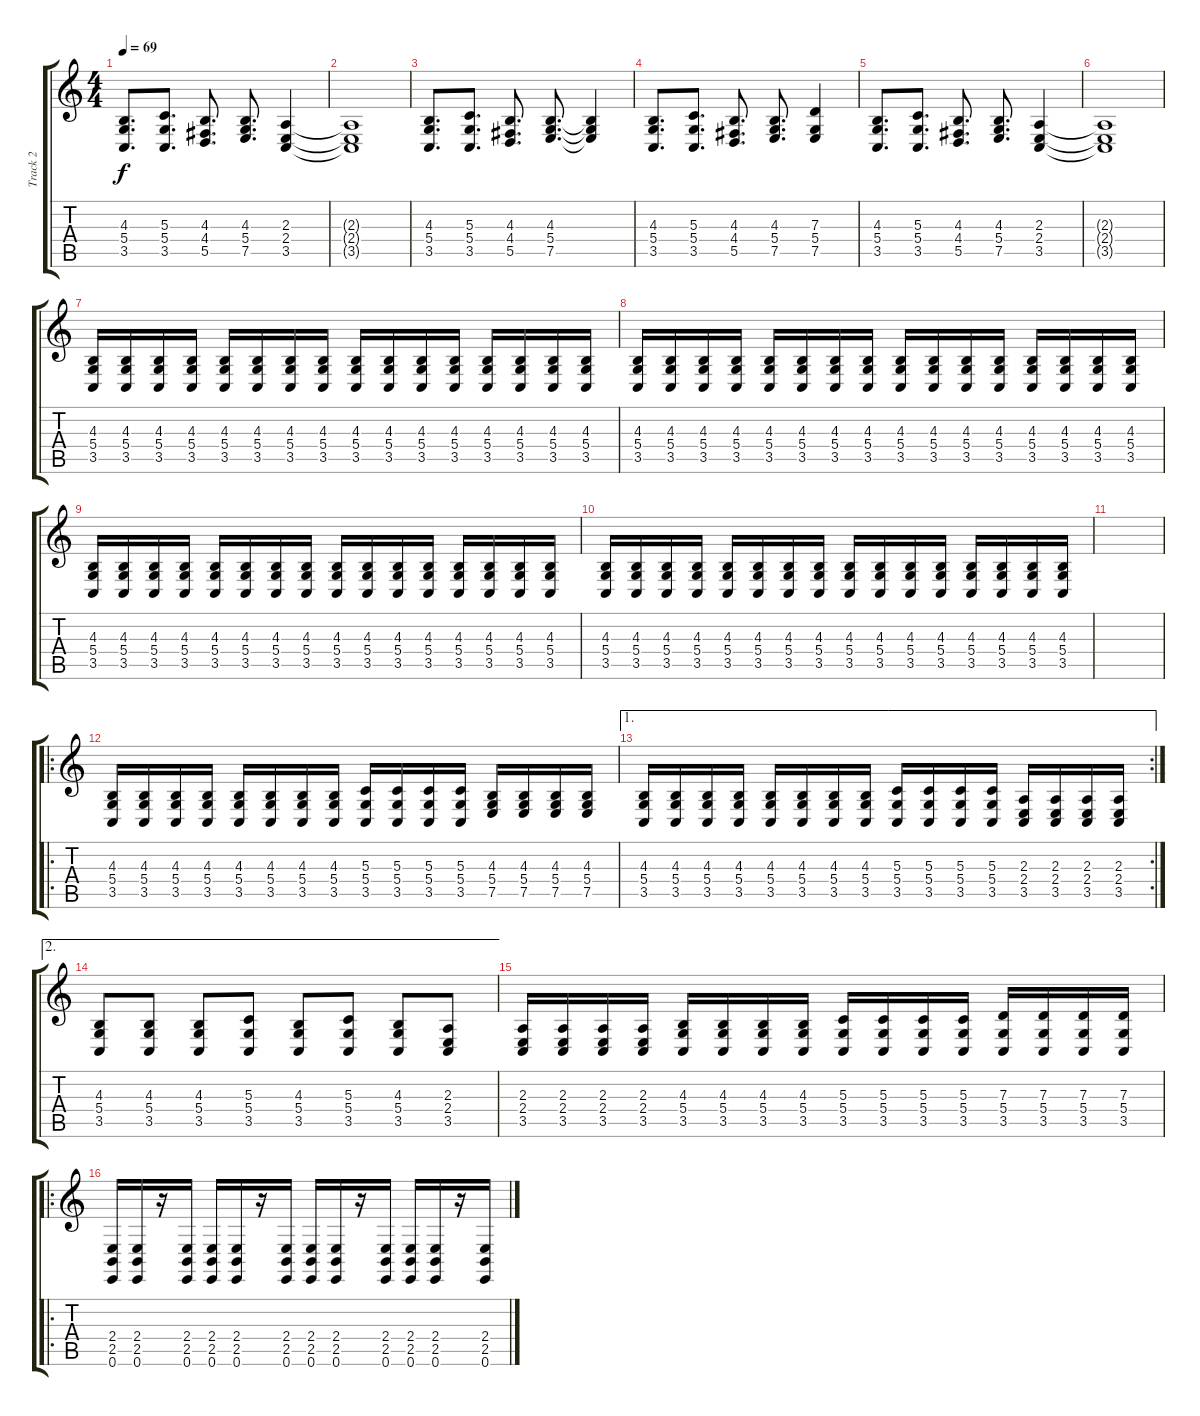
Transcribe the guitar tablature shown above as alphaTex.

\track ("Track 2" "Track 2") {instrument acousticgrandpiano}
\staff {score tabs}
\tuning (E4 B3 G3 D3 A2 E2) {hide}
\ts (4 4)
\tempo 69
\clef g2
\ks c
(4.3 5.4 3.5).8{d dy f} (5.3 5.4 3.5).8{d} (4.3 4.4 5.5).8{d} (4.3 5.4 7.5).8{d} (2.3 2.4 3.5).4 |
(2.3{t} 2.4{t} 3.5{t}).1 |
(4.3 5.4 3.5).8{d instrument distortionguitar} (5.3 5.4 3.5).8{d} (4.3 4.4 5.5).8{d} (4.3 5.4 7.5).8{d} (4.3{t} 5.4{t} 7.5{t}).4 |
(4.3 5.4 3.5).8{d} (5.3 5.4 3.5).8{d} (4.3 4.4 5.5).8{d} (4.3 5.4 7.5).8{d} (7.3 5.4 7.5).4 |
(4.3 5.4 3.5).8{d} (5.3 5.4 3.5).8{d} (4.3 4.4 5.5).8{d} (4.3 5.4 7.5).8{d} (2.3 2.4 3.5).4 |
(2.3{t} 2.4{t} 3.5{t}).1 |
(4.3 5.4 3.5).16{volume 0} (4.3 5.4 3.5).16{volume 13} (4.3 5.4 3.5).16 (4.3 5.4 3.5).16 (4.3 5.4 3.5).16 (4.3 5.4 3.5).16 (4.3 5.4 3.5).16 (4.3 5.4 3.5).16 (4.3 5.4 3.5).16 (4.3 5.4 3.5).16 (4.3 5.4 3.5).16 (4.3 5.4 3.5).16 (4.3 5.4 3.5).16 (4.3 5.4 3.5).16 (4.3 5.4 3.5).16 (4.3 5.4 3.5).16 |
(4.3 5.4 3.5).16 (4.3 5.4 3.5).16 (4.3 5.4 3.5).16 (4.3 5.4 3.5).16 (4.3 5.4 3.5).16 (4.3 5.4 3.5).16 (4.3 5.4 3.5).16 (4.3 5.4 3.5).16 (4.3 5.4 3.5).16 (4.3 5.4 3.5).16 (4.3 5.4 3.5).16 (4.3 5.4 3.5).16 (4.3 5.4 3.5).16 (4.3 5.4 3.5).16 (4.3 5.4 3.5).16 (4.3 5.4 3.5).16 |
(4.3 5.4 3.5).16 (4.3 5.4 3.5).16 (4.3 5.4 3.5).16 (4.3 5.4 3.5).16 (4.3 5.4 3.5).16 (4.3 5.4 3.5).16 (4.3 5.4 3.5).16 (4.3 5.4 3.5).16 (4.3 5.4 3.5).16 (4.3 5.4 3.5).16 (4.3 5.4 3.5).16 (4.3 5.4 3.5).16 (4.3 5.4 3.5).16 (4.3 5.4 3.5).16 (4.3 5.4 3.5).16 (4.3 5.4 3.5).16 |
(4.3 5.4 3.5).16 (4.3 5.4 3.5).16 (4.3 5.4 3.5).16 (4.3 5.4 3.5).16 (4.3 5.4 3.5).16 (4.3 5.4 3.5).16 (4.3 5.4 3.5).16 (4.3 5.4 3.5).16 (4.3 5.4 3.5).16 (4.3 5.4 3.5).16 (4.3 5.4 3.5).16 (4.3 5.4 3.5).16 (4.3 5.4 3.5).16 (4.3 5.4 3.5).16 (4.3 5.4 3.5).16 (4.3 5.4 3.5).16 |
|
\ro
(4.3 5.4 3.5).16 (4.3 5.4 3.5).16 (4.3 5.4 3.5).16 (4.3 5.4 3.5).16 (4.3 5.4 3.5).16 (4.3 5.4 3.5).16 (4.3 5.4 3.5).16 (4.3 5.4 3.5).16 (5.3 5.4 3.5).16 (5.3 5.4 3.5).16 (5.3 5.4 3.5).16 (5.3 5.4 3.5).16 (4.3 5.4 7.5).16 (4.3 5.4 7.5).16 (4.3 5.4 7.5).16 (4.3 5.4 7.5).16 |
\ae 1
\rc 2
(4.3 5.4 3.5).16 (4.3 5.4 3.5).16 (4.3 5.4 3.5).16 (4.3 5.4 3.5).16 (4.3 5.4 3.5).16 (4.3 5.4 3.5).16 (4.3 5.4 3.5).16 (4.3 5.4 3.5).16 (5.3 5.4 3.5).16 (5.3 5.4 3.5).16 (5.3 5.4 3.5).16 (5.3 5.4 3.5).16 (2.3 2.4 3.5).16 (2.3 2.4 3.5).16 (2.3 2.4 3.5).16 (2.3 2.4 3.5).16 |
\ae 2
(4.3 5.4 3.5).8 (4.3 5.4 3.5).8 (4.3 5.4 3.5).8 (5.3 5.4 3.5).8 (4.3 5.4 3.5).8 (5.3 5.4 3.5).8 (4.3 5.4 3.5).8 (2.3 2.4 3.5).8 |
(2.3 2.4 3.5).16 (2.3 2.4 3.5).16 (2.3 2.4 3.5).16 (2.3 2.4 3.5).16 (4.3 5.4 3.5).16 (4.3 5.4 3.5).16 (4.3 5.4 3.5).16 (4.3 5.4 3.5).16 (5.3 5.4 3.5).16 (5.3 5.4 3.5).16 (5.3 5.4 3.5).16 (5.3 5.4 3.5).16 (7.3 5.4 3.5).16 (7.3 5.4 3.5).16 (7.3 5.4 3.5).16 (7.3 5.4 3.5).16 |
\ro
(2.4 2.5 0.6).16 (2.4 2.5 0.6).16 r.16 (2.4 2.5 0.6).16 (2.4 2.5 0.6).16 (2.4 2.5 0.6).16 r.16 (2.4 2.5 0.6).16 (2.4 2.5 0.6).16 (2.4 2.5 0.6).16 r.16 (2.4 2.5 0.6).16 (2.4 2.5 0.6).16 (2.4 2.5 0.6).16 r.16 (2.4 2.5 0.6).16
